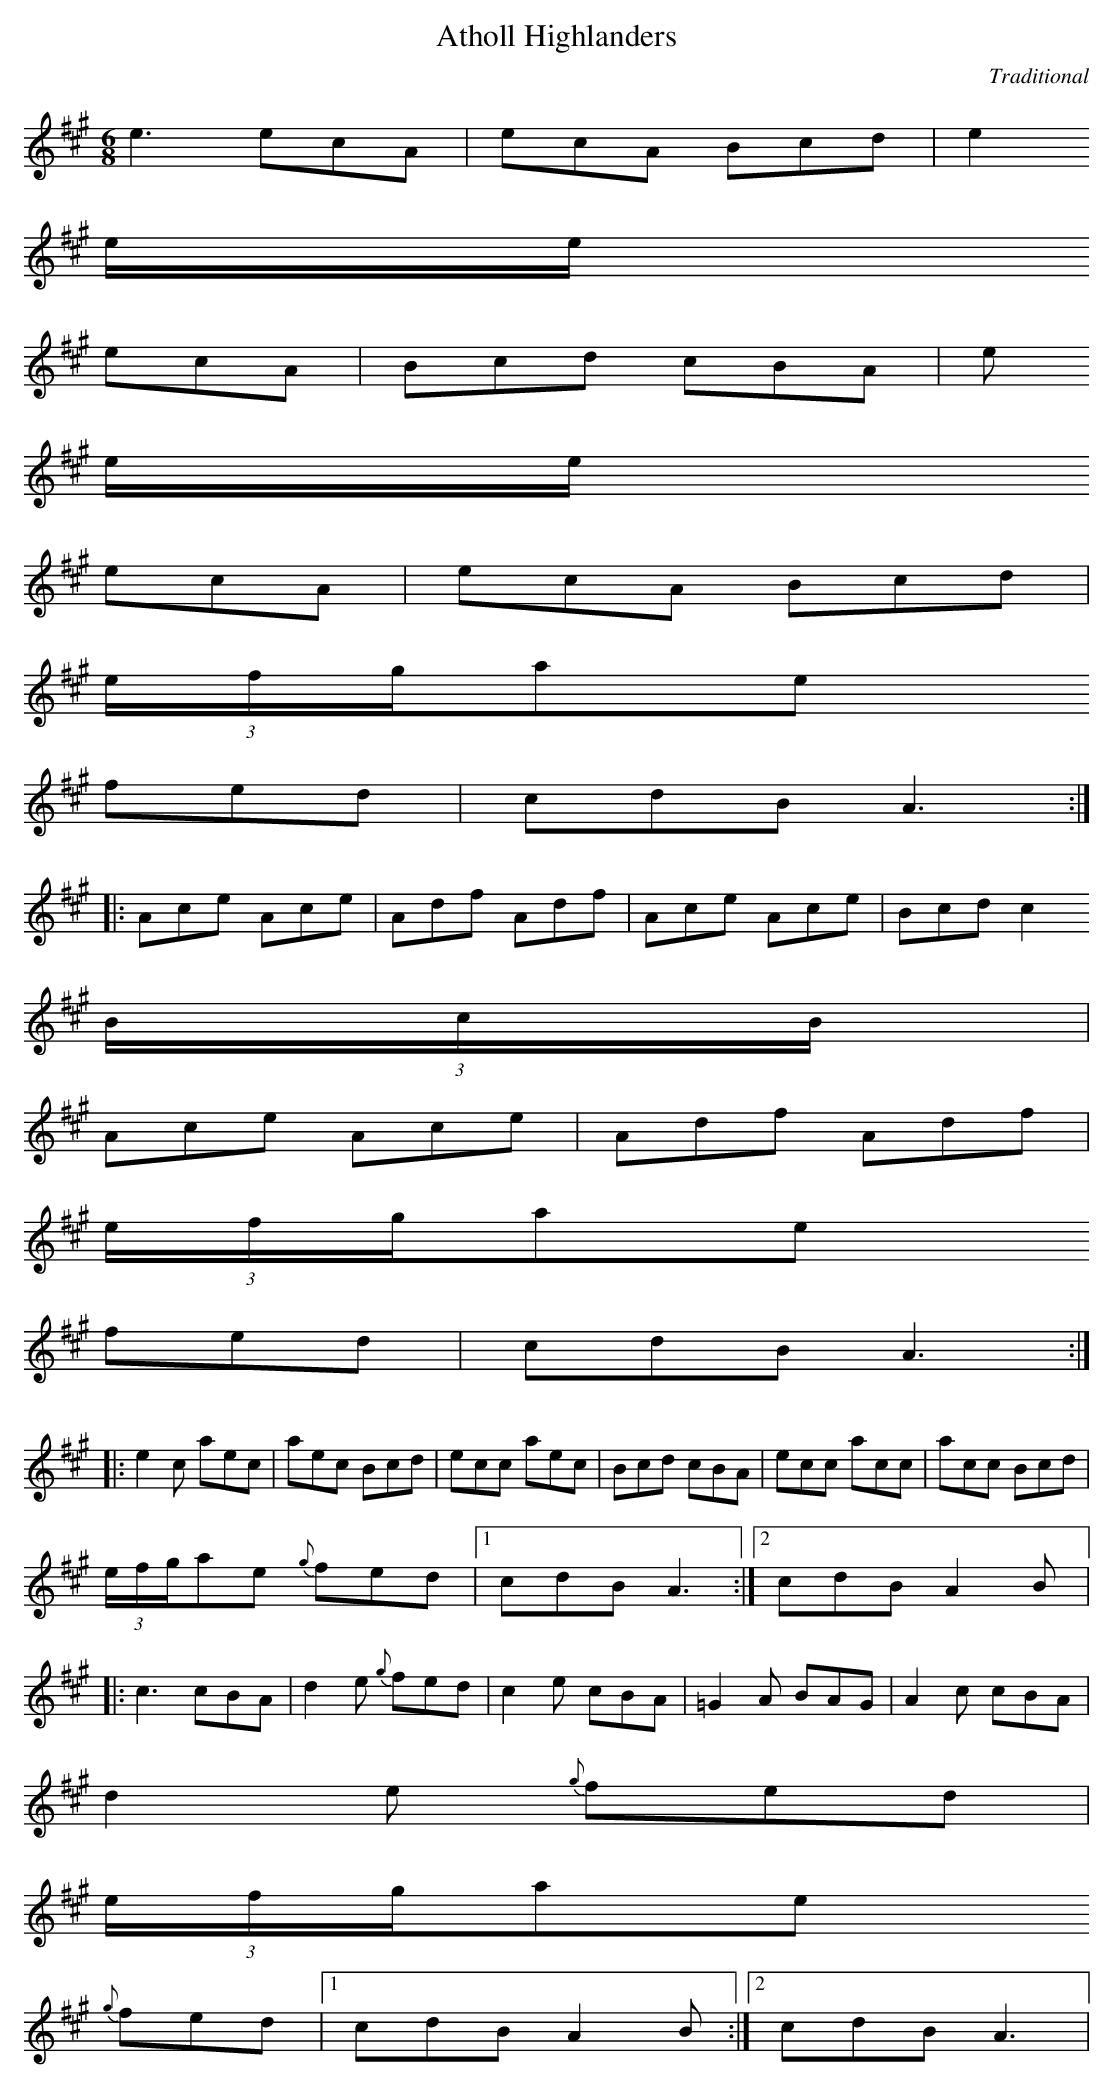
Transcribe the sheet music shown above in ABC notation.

X:1
T:Atholl Highlanders
C:Traditional
M:6/8
L:1/8
K:A
e3 ecA|ecA Bcd|e2
L:1/16
ee
L:1/8
ecA|Bcd cBA|e
L:1/16
ee
L:1/8
ecA|ecA Bcd|
L:1/16
(3efga2e2
L:1/8
fed|cdB A3:|
|:Ace Ace|Adf Adf|Ace Ace|Bcd c2
L:1/16
(3BcB|
L:1/8
Ace Ace|Adf Adf|
L:1/16
(3efga2e2
L:1/8
fed |cdB A3 :|
|:e2 c aec|aec Bcd|ecc aec|Bcd cBA|ecc acc|acc Bcd|
L:1/16
(3efga2e2 {g} f2e2d2 |[1c2d2B2 A6:|[2 c2d2B2 A4B2|:
L:1/8
c3 cBA|d2e {g} fed|c2 e cBA|=G2 A BAG|A2 c cBA|
d2 e {g} fed|
L:1/16
(3efga2e2
L:1/8
{g} fed|[1 cdB A2 B:|[2 cdB A3|
